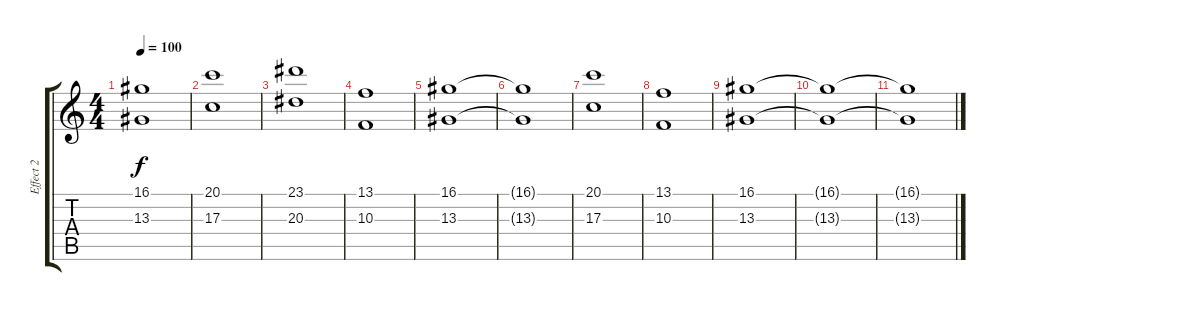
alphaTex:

\track ("Effect 2" "Effect 2") {instrument pad2warm}
\staff {score tabs}
\tuning (E4 B3 G3 D3 A2 E2) {hide}
\ts (4 4)
\tempo 100
\clef g2
\ks c
(16.1 13.3).1{dy f} |
(20.1 17.3).1 |
(23.1 20.3).1 |
(13.1 10.3).1 |
(16.1 13.3).1 |
(16.1{t} 13.3{t}).1 |
(20.1 17.3).1 |
(13.1 10.3).1 |
(16.1 13.3).1 |
(16.1{t} 13.3{t}).1 |
(16.1{t} 13.3{t}).1
